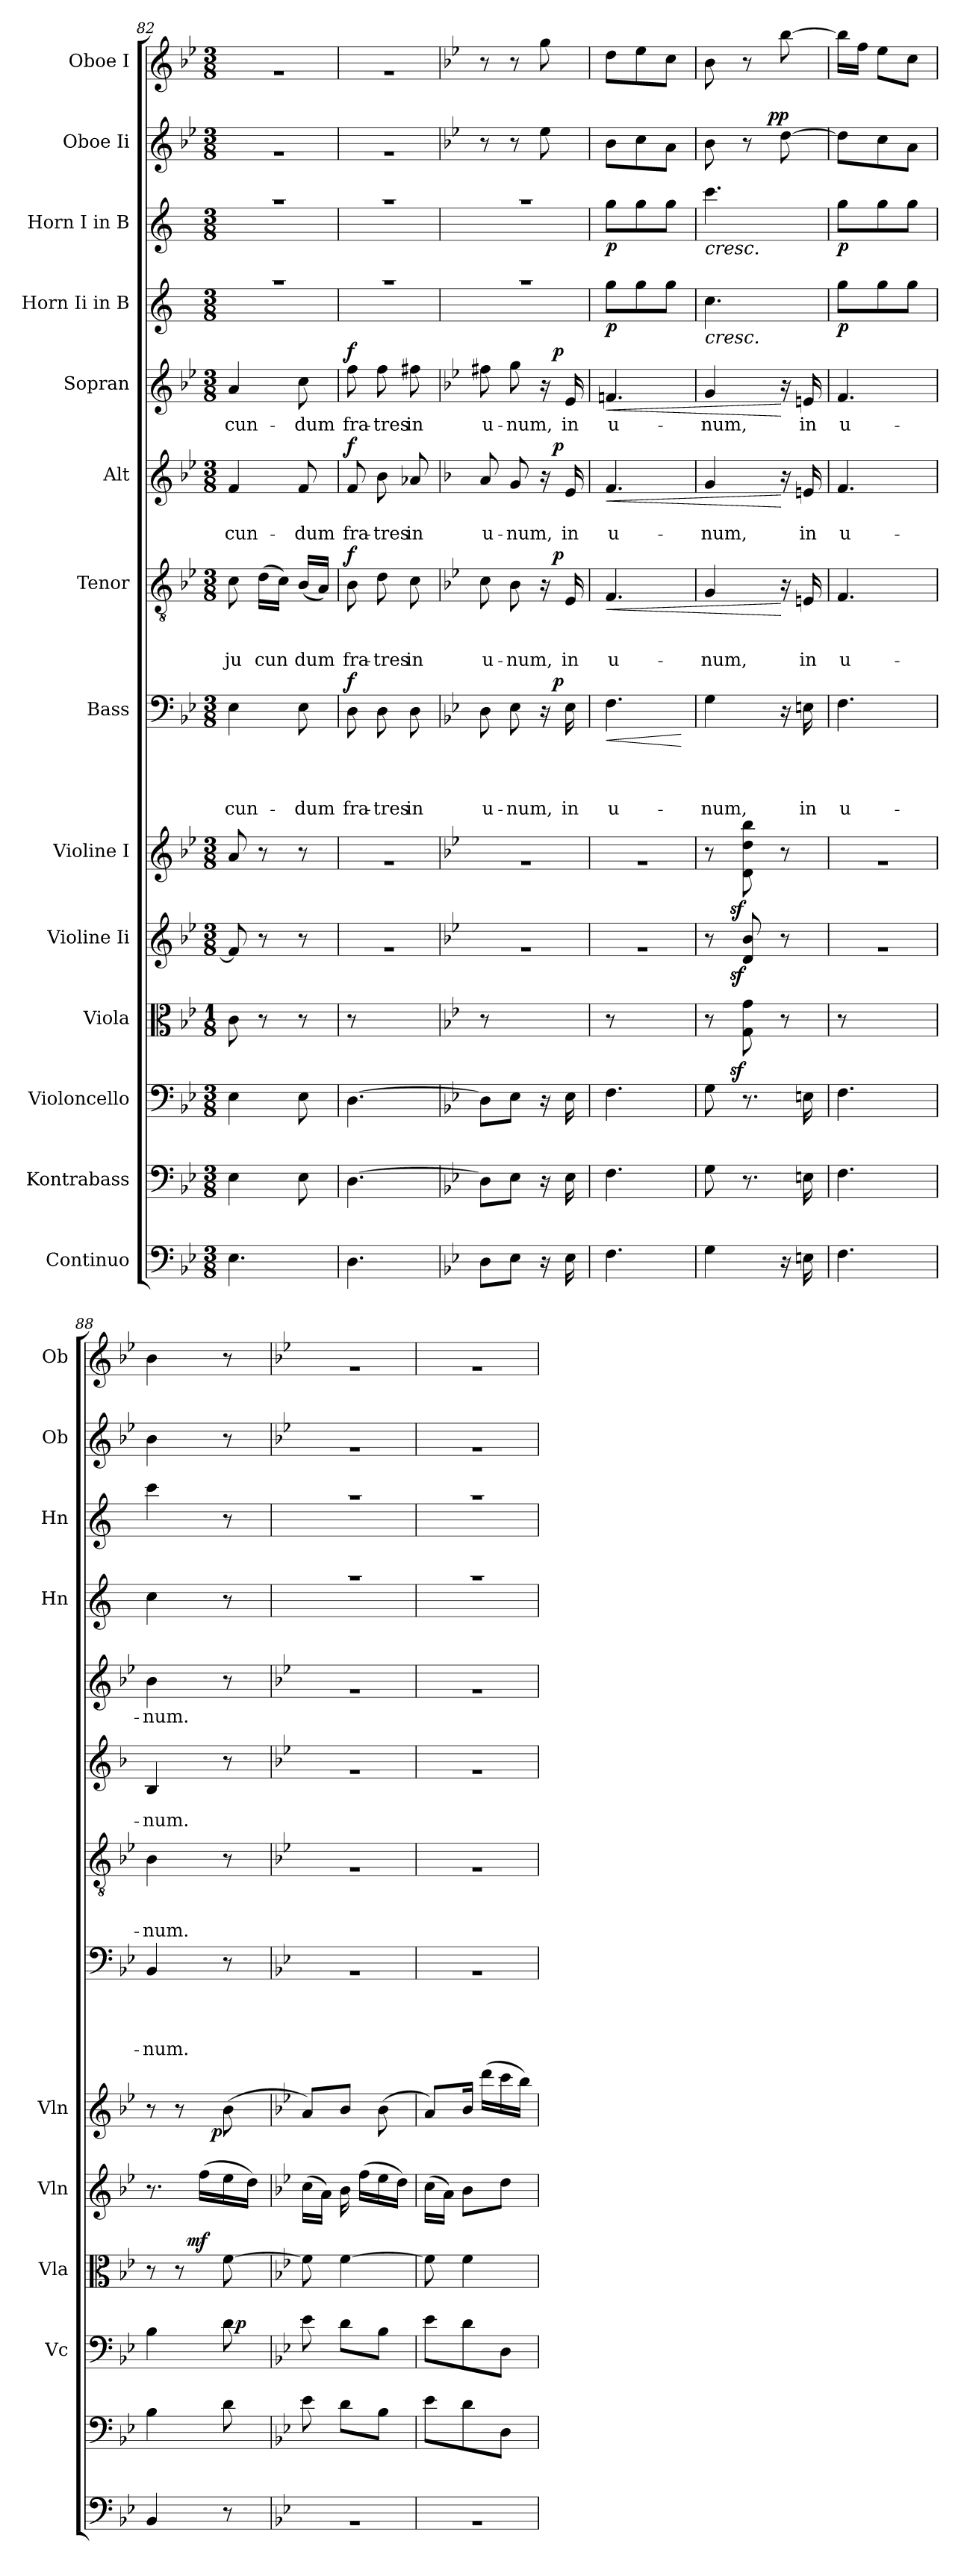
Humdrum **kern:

**kern	**kern	**kern	**dynam	**kern	**dynam	**kern	**dynam	**kern	**dynam	**kern	**text	**text	**text	**text	**dynam	**kern	**text	**text	**text	**dynam	**kern	**text	**text	**dynam	**kern	**text	**dynam	**kern	**dynam	**kern	**dynam	**kern	**dynam	**kern
*part14	*part13	*part12	*part12	*part11	*part11	*part10	*part10	*part9	*part9	*part8	*part8	*part8	*part8	*part8	*part8	*part7	*part7	*part7	*part7	*part7	*part6	*part6	*part6	*part6	*part5	*part5	*part5	*part4	*part4	*part3	*part3	*part2	*part2	*part1
*staff14	*staff13	*staff12	*staff12	*staff11	*staff11	*staff10	*staff10	*staff9	*staff9	*staff8	*staff8	*staff8	*staff8	*staff8	*staff8	*staff7	*staff7	*staff7	*staff7	*staff7	*staff6	*staff6	*staff6	*staff6	*staff5	*staff5	*staff5	*staff4	*staff4	*staff3	*staff3	*staff2	*staff2	*staff1
*I"Continuo	*I"Kontrabass	*I"Violoncello	*	*I"Viola	*	*I"Violine Ii	*	*I"Violine I	*	*I"Bass	*	*	*	*	*	*I"Tenor	*	*	*	*	*I"Alt	*	*	*	*I"Sopran	*	*	*I"Horn Ii in B	*	*I"Horn I in B	*	*I"Oboe Ii	*	*I"Oboe I
*	*	*I'Vc	*	*I'Vla	*	*I'Vln	*	*I'Vln	*	*	*	*	*	*	*	*	*	*	*	*	*	*	*	*	*	*	*	*I'Hn	*	*I'Hn	*	*I'Ob	*	*I'Ob
*clefF4	*clefF4	*clefF4	*	*clefC3	*	*clefG2	*	*clefG2	*	*clefF4	*	*	*	*	*	*clefGv2	*	*	*	*	*clefG2	*	*	*	*clefG2	*	*	*clefG2	*	*clefG2	*	*clefG2	*	*clefG2
*	*	*	*	*ITrd1c2	*	*	*	*	*	*	*	*	*	*	*	*	*	*	*	*	*	*	*	*	*	*	*	*ITrd1c2	*	*ITrd1c2	*	*	*	*
*k[b-e-]	*k[b-e-]	*k[b-e-]	*	*k[b-e-a-d-]	*	*k[b-e-]	*	*k[b-e-]	*	*k[b-e-]	*	*	*	*	*	*k[b-e-]	*	*	*	*	*k[b-e-]	*	*	*	*k[b-e-]	*	*	*k[b-e-]	*	*k[b-e-]	*	*k[b-e-]	*	*k[b-e-]
*B-:	*B-:	*B-:	*	*A-:	*	*B-:	*	*B-:	*	*B-:	*	*	*	*	*	*B-:	*	*	*	*	*B-:	*	*	*	*B-:	*	*	*B-:	*	*B-:	*	*B-:	*	*B-:
*M3/8	*M3/8	*M3/8	*	*M1/8	*	*M3/8	*	*M3/8	*	*M3/8	*	*	*	*	*	*M3/8	*	*	*	*	*M3/8	*	*	*	*M3/8	*	*	*M3/8	*	*M3/8	*	*M3/8	*	*M3/8
=82	=82	=82	=82	=82	=82	=82	=82	=82	=82	=82	=82	=82	=82	=82	=82	=82	=82	=82	=82	=82	=82	=82	=82	=82	=82	=82	=82	=82	=82	=82	=82	=82	=82	=82
!	!	!	!	!	!	!	!	!	!	!	!	!	!	!LO:LY:b	!	!	!	!	!LO:LY:b	!	!	!	!LO:LY:b	!	!	!LO:LY:b	!	!LO:N:vis=1	!	!LO:N:vis=1	!	!LO:N:vis=1	!	!LO:N:vis=1
4.E->\	4E-\	4E-\	.	8B-\	.	8f/]	.	8a/	.	4E-\	.	.	.	-cun-	.	8c\	.	.	ju	.	4f/	.	-cun-	.	4a/	-cun-	.	4.raa	.	4.raa	.	4.ra	.	4.ra
!	!	!	!	!	!	!	!	!	!	!	!	!	!	!	!	!	!	!	!LO:LY:b	!	!	!	!	!	!	!	!	!	!	!	!	!	!	!
.	.	.	.	8r	.	8r	.	8r	.	.	.	.	.	.	.	(>16d\LL	.	.	cun	.	.	.	.	.	.	.	.	.	.	.	.	.	.	.
.	.	.	.	.	.	.	.	.	.	.	.	.	.	.	.	16c\JJ)	.	.	.	.	.	.	.	.	.	.	.	.	.	.	.	.	.	.
!	!	!	!	!	!	!	!	!	!	!	!	!	!	!LO:LY:b	!	!	!	!	!LO:LY:b	!	!	!	!LO:LY:b	!	!	!LO:LY:b	!	!	!	!	!	!	!	!
.	8E-\	8E-\	.	8r	.	8r	.	8r	.	8E-\	.	.	.	-dum	.	(<16B-/LL	.	.	dum	.	8f/	.	-dum	.	8cc\	-dum	.	.	.	.	.	.	.	.
.	.	.	.	.	.	.	.	.	.	.	.	.	.	.	.	16A/JJ)	.	.	.	.	.	.	.	.	.	.	.	.	.	.	.	.	.	.
=83	=83	=83	=83	=83	=83	=83	=83	=83	=83	=83	=83	=83	=83	=83	=83	=83	=83	=83	=83	=83	=83	=83	=83	=83	=83	=83	=83	=83	=83	=83	=83	=83	=83	=83
!	!	!	!	!	!	!LO:N:vis=1	!	!LO:N:vis=1	!	!	!	!	!	!LO:LY:b	!LO:DY:a	!	!	!	!LO:LY:b	!LO:DY:a	!	!	!LO:LY:b	!LO:DY:a	!	!LO:LY:b	!LO:DY:a	!LO:N:vis=1	!	!LO:N:vis=1	!	!LO:N:vis=1	!	!LO:N:vis=1
4.D>\	[>4.D\	[>4.D\	.	8r	.	4.ra	.	4.ra	.	8D\	.	.	.	fra-	f	8B-\	.	.	fra-	f	8f/	.	fra-	f	8ff\	fra-	f	4.raa	.	4.raa	.	4.ra	.	4.ra
!	!	!	!	!	!	!	!	!	!	!	!	!	!	!LO:LY:b	!	!	!	!	!LO:LY:b	!	!	!	!LO:LY:b	!	!	!LO:LY:b	!	!	!	!	!	!	!	!
.	.	.	.	4ryy	.	.	.	.	.	8D\	.	.	.	-tres	.	8d\	.	.	-tres	.	8b-\	.	-tres	.	8ff\	-tres	.	.	.	.	.	.	.	.
!	!	!	!	!	!	!	!	!	!	!	!	!	!	!LO:LY:b	!	!	!	!	!LO:LY:b	!	!	!	!LO:LY:b	!	!	!LO:LY:b	!	!	!	!	!	!	!	!
.	.	.	.	.	.	.	.	.	.	8D\	.	.	.	in	.	8c\	.	.	in	.	8a-X/	.	in	.	8ff#X\	in	.	.	.	.	.	.	.	.
=84	=84	=84	=84	=84	=84	=84	=84	=84	=84	=84	=84	=84	=84	=84	=84	=84	=84	=84	=84	=84	=84	=84	=84	=84	=84	=84	=84	=84	=84	=84	=84	=84	=84	=84
*	*	*	*	*	*	*	*	*	*	*	*	*	*	*	*	*	*	*	*	*	*k[b-]	*	*	*	*	*	*	*	*	*	*	*	*	*
*	*	*	*	*	*	*	*	*	*	*	*	*	*	*	*	*	*	*	*	*	*F:	*	*	*	*	*	*	*	*	*	*	*	*	*
!	!	!	!	!	!	!LO:N:vis=1	!	!LO:N:vis=1	!	!	!	!	!	!LO:LY:b	!	!	!	!	!LO:LY:b	!	!	!	!LO:LY:b	!	!	!LO:LY:b	!	!LO:N:vis=1	!	!LO:N:vis=1	!	!	!	!
*	*	*	*	*	*	*	*	*	*	*^	*	*	*	*	*	*^	*	*	*	*	*^	*	*	*	*^	*	*	*	*	*	*	*	*	*
8D\L	8D\L]	8D\L]	.	8r	.	4.ra	.	4.ra	.	8D\	4ryy	.	.	.	u-	.	8c\	4ryy	.	.	u-	.	8a/	4ryy	.	u-	.	8ff#X\	4ryy	u-	.	4.raa	.	4.raa	.	8r	.	8r
!	!	!	!	!	!	!	!	!	!	!	!	!	!	!	!LO:LY:b	!	!	!	!	!	!LO:LY:b	!	!	!	!	!LO:LY:b	!	!	!	!LO:LY:b	!	!	!	!	!	!	!	!
8E-\J	8E-\J	8E-\J	.	4ryy	.	.	.	.	.	8E-\	.	.	.	.	-num,	.	8B-\	.	.	.	-num,	.	8g/	.	.	-num,	.	8gg\	.	-num,	.	.	.	.	.	8r	.	8r
16rC	16rC	16rC	.	.	.	.	.	.	.	16rC	32ryy	.	.	.	.	.	16rA	32ryy	.	.	.	.	16ra	32ryy	.	.	.	16ra	32ryy	.	.	.	.	.	.	8ee-\	.	8gg\
!	!	!	!	!	!	!	!	!	!	!	!	!	!	!	!	!LO:DY:a	!	!	!	!	!	!LO:DY:a	!	!	!	!	!LO:DY:a	!	!	!	!LO:DY:a	!	!	!	!	!	!	!
.	.	.	.	.	.	.	.	.	.	.	16.ryy	.	.	.	.	p	.	16.ryy	.	.	.	p	.	16.ryy	.	.	p	.	16.ryy	.	p	.	.	.	.	.	.	.
!	!	!	!	!	!	!	!	!	!	!	!	!	!	!	!LO:LY:b	!	!	!	!	!	!LO:LY:b	!	!	!	!	!LO:LY:b	!	!	!	!LO:LY:b	!	!	!	!	!	!	!	!
16E-\	16E-\	16E-\	.	.	.	.	.	.	.	16E-\	.	.	.	.	in	.	16E-/	.	.	.	in	.	16e/	.	.	in	.	16e-/	.	in	.	.	.	.	.	.	.	.
=85	=85	=85	=85	=85	=85	=85	=85	=85	=85	=85	=85	=85	=85	=85	=85	=85	=85	=85	=85	=85	=85	=85	=85	=85	=85	=85	=85	=85	=85	=85	=85	=85	=85	=85	=85	=85	=85	=85
!	!	!	!	!	!	!LO:N:vis=1	!	!LO:N:vis=1	!	!	!	!	!	!	!LO:LY:b	!LO:HP:b	!	!	!	!	!LO:LY:b	!LO:HP:b	!	!	!	!LO:LY:b	!LO:HP:b	!	!	!LO:LY:b	!LO:HP:b	!	!LO:DY:b	!	!LO:DY:b	!	!	!
*	*	*	*	*	*	*	*	*	*	*v	*v	*	*	*	*	*	*	*	*	*	*	*	*v	*v	*	*	*	*v	*v	*	*	*	*	*	*	*	*	*
*	*	*	*	*	*	*	*	*	*	*	*	*	*	*	*	*v	*v	*	*	*	*	*	*	*	*	*	*	*	*	*	*	*	*	*	*
4.F\	4.F\	4.F\	.	8r	.	4.ra	.	4.ra	.	4.F\	.	.	.	u-	<	4.F/	.	.	u-	<	4.f/	.	u-	<	4.fn/	u-	<	8ff\L	p	8ff\L	p	8b-\L	.	8dd\L
.	.	.	.	4ryy	.	.	.	.	.	.	.	.	.	.	.	.	.	.	.	.	.	.	.	.	.	.	.	8ff\	.	8ff\	.	8cc\	.	8ee-\
.	.	.	.	.	.	.	.	.	.	.	.	.	.	.	.	.	.	.	.	.	.	.	.	.	.	.	.	8ff\J	.	8ff\J	.	8a\J	.	8cc\J
.	.	.	.	.	.	.	.	.	.	.	.	.	.	.	[	.	.	.	.	.	.	.	.	.	.	.	.	.	.	.	.	.	.	.
=86	=86	=86	=86	=86	=86	=86	=86	=86	=86	=86	=86	=86	=86	=86	=86	=86	=86	=86	=86	=86	=86	=86	=86	=86	=86	=86	=86	=86	=86	=86	=86	=86	=86	=86
!	!	!	!	!	!	!	!	!	!	!	!	!	!	!LO:LY:b	!	!	!	!	!LO:LY:b	!	!	!	!LO:LY:b	!	!	!LO:LY:b	!	!	!LO:HP:b	!	!LO:HP:b	!	!	!
*	*	*^	*	*	*	*^	*	*^	*	*	*	*	*	*	*	*	*	*	*	*	*	*	*	*	*	*	*	*	*	*	*	*^	*	*
4G\	8G\	8G\	16.ryy	.	8r	.	8r	16.ryy	.	8r	16.ryy	.	4G\	.	.	.	-num,	.	4G/	.	.	-num,	.	4g/	.	-num,	.	4g/	-num,	.	4.b-\	<	4.bb-\	<	8b-\	8..ryy	.	8b-\
!	!	!	!	!LO:DY:a	!	!	!	!	!LO:DY:b	!	!	!LO:DY:b	!	!	!	!	!	!	!	!	!	!	!	!	!	!	!	!	!	!	!	!	!	!	!	!	!	!
.	.	.	4ryy	sf	.	.	.	4ryy	sf	.	4ryy	sf	.	.	.	.	.	.	.	.	.	.	.	.	.	.	.	.	.	.	.	.	.	.	.	.	.	.
.	8.r	8.r	.	.	8F\ 8f\	.	8d/ 8b-/	.	.	8d\ 8dd\ 8bb-\	.	.	.	.	.	.	.	.	.	.	.	.	.	.	.	.	.	.	.	.	.	.	.	.	8r	.	.	8r
!	!	!	!	!	!	!	!	!	!	!	!	!	!	!	!	!	!	!	!	!	!	!	!	!	!	!	!	!	!	!	!	!	!	!	!	!	!LO:DY:a	!
!	!	!	!	!	!	!	!	!	!	!	!	!	!	!	!	!	!	!	!	!	!	!	!	!	!	!	!	!	!	!	!	!	!	!	!	!	!LO:DY:n=1:b	!
.	.	.	.	.	.	.	.	.	.	.	.	.	.	.	.	.	.	.	.	.	.	.	.	.	.	.	.	.	.	.	.	.	.	.	.	8ryy	p p	.
16rC	.	.	.	.	8r	.	8r	.	.	8r	.	.	16rC	.	.	.	.	.	16rA	.	.	.	[	16ra	.	.	[	16ra	.	[	.	.	.	.	[>8dd\	.	.	[>8bb-\
!	!	!	!	!	!	!	!	!	!	!	!	!	!	!	!	!	!LO:LY:b	!	!	!	!	!LO:LY:b	!	!	!	!LO:LY:b	!	!	!LO:LY:b	!	!	!	!	!	!	!	!	!
16En\	16En\	16En\	.	.	.	.	.	.	.	.	.	.	16En\	.	.	.	in	.	16En/	.	.	in	.	16en/	.	in	.	16en/	in	.	.	.	.	.	.	.	.	.
.	.	.	32ryy	.	.	.	.	32ryy	.	.	32ryy	.	.	.	.	.	.	.	.	.	.	.	.	.	.	.	.	.	.	.	.	.	.	.	.	32ryy	.	.
=87	=87	=87	=87	=87	=87	=87	=87	=87	=87	=87	=87	=87	=87	=87	=87	=87	=87	=87	=87	=87	=87	=87	=87	=87	=87	=87	=87	=87	=87	=87	=87	=87	=87	=87	=87	=87	=87	=87
!	!	!	!	!	!	!	!LO:N:vis=1	!	!	!LO:N:vis=1	!	!	!	!	!	!	!LO:LY:b	!	!	!	!	!LO:LY:b	!	!	!	!LO:LY:b	!	!	!LO:LY:b	!	!	!LO:DY:b	!	!LO:DY:b	!	!	!	!
*	*	*	*	*	*	*	*v	*v	*	*	*	*	*	*	*	*	*	*	*	*	*	*	*	*	*	*	*	*	*	*	*	*	*	*	*v	*v	*	*
*	*	*v	*v	*	*	*	*	*	*v	*v	*	*	*	*	*	*	*	*	*	*	*	*	*	*	*	*	*	*	*	*	*	*	*	*	*	*
4.F\	4.F\	4.F\	.	8r	.	4.ra	.	4.ra	.	4.F\	.	.	.	u-	.	4.F/	.	.	u-	.	4.f/	.	u-	.	4.f/	u-	.	8ff\L	p	8ff\L	p	8dd\L]	.	16bb-\LL]
.	.	.	.	.	.	.	.	.	.	.	.	.	.	.	.	.	.	.	.	.	.	.	.	.	.	.	.	.	.	.	.	.	.	16ff\JJ
.	.	.	.	4ryy	.	.	.	.	.	.	.	.	.	.	.	.	.	.	.	.	.	.	.	.	.	.	.	8ff\	[	8ff\	[	8cc\	.	8ee-\L
.	.	.	.	.	.	.	.	.	.	.	.	.	.	.	.	.	.	.	.	.	.	.	.	.	.	.	.	8ff\J	.	8ff\J	.	8a\J	.	8cc\J
=88	=88	=88	=88	=88	=88	=88	=88	=88	=88	=88	=88	=88	=88	=88	=88	=88	=88	=88	=88	=88	=88	=88	=88	=88	=88	=88	=88	=88	=88	=88	=88	=88	=88	=88
!	!	!	!	!	!	!	!	!	!	!	!	!	!	!LO:LY:b	!	!	!	!	!LO:LY:b	!	!	!	!LO:LY:b	!	!	!LO:LY:b	!	!	!	!	!	!	!	!
*	*	*^	*	*^	*	*	*	*^	*	*	*	*	*	*	*	*	*	*	*	*	*	*	*	*	*	*	*	*	*	*	*	*	*	*
4BB-/	4B-\	4B-\	4ryy	.	8r	8ryy	.	8.r	.	8r	8..ryy	.	4BB-/	.	.	.	-num.	.	4B-\	.	.	-num.	.	4B-/	.	-num.	.	4b-\	-num.	.	4b-\	.	4bb-\	.	4b-\	.	4b-\
.	.	.	.	.	8r	32ryy	.	.	.	8r	.	.	.	.	.	.	.	.	.	.	.	.	.	.	.	.	.	.	.	.	.	.	.	.	.	.	.
!	!	!	!	!	!	!	!LO:DY:a	!	!	!	!	!	!	!	!	!	!	!	!	!	!	!	!	!	!	!	!	!	!	!	!	!	!	!	!	!	!
.	.	.	.	.	.	8..ryy	mf	.	.	.	.	.	.	.	.	.	.	.	.	.	.	.	.	.	.	.	.	.	.	.	.	.	.	.	.	.	.
.	.	.	.	.	.	.	.	(>16ff\LL	.	.	.	.	.	.	.	.	.	.	.	.	.	.	.	.	.	.	.	.	.	.	.	.	.	.	.	.	.
!	!	!	!	!	!	!	!	!	!	!	!	!LO:DY:b	!	!	!	!	!	!	!	!	!	!	!	!	!	!	!	!	!	!	!	!	!	!	!	!	!
.	.	.	.	.	.	.	.	.	.	.	8ryy	p	.	.	.	.	.	.	.	.	.	.	.	.	.	.	.	.	.	.	.	.	.	.	.	.	.
8r	8d\	8d\	32ryy	.	[>8e-\	.	.	16ee-\	.	(>8b-\	.	.	8r	.	.	.	.	.	8r	.	.	.	.	8r	.	.	.	8r	.	.	8r	.	8r	.	8r	.	8r
!	!	!	!	!LO:DY:a	!	!	!	!	!	!	!	!	!	!	!	!	!	!	!	!	!	!	!	!	!	!	!	!	!	!	!	!	!	!	!	!	!
.	.	.	16.ryy	p	.	.	.	.	.	.	.	.	.	.	.	.	.	.	.	.	.	.	.	.	.	.	.	.	.	.	.	.	.	.	.	.	.
.	.	.	.	.	.	.	.	16dd\JJ)	.	.	.	.	.	.	.	.	.	.	.	.	.	.	.	.	.	.	.	.	.	.	.	.	.	.	.	.	.
.	.	.	.	.	.	.	.	.	.	.	32ryy	.	.	.	.	.	.	.	.	.	.	.	.	.	.	.	.	.	.	.	.	.	.	.	.	.	.
*	*	*v	*v	*	*	*	*	*	*	*v	*v	*	*	*	*	*	*	*	*	*	*	*	*	*	*	*	*	*	*	*	*	*	*	*	*	*	*
*	*	*	*	*v	*v	*	*	*	*	*	*	*	*	*	*	*	*	*	*	*	*	*	*	*	*	*	*	*	*	*	*	*	*	*	*
!!LO:PB:g=z
=89	=89	=89	=89	=89	=89	=89	=89	=89	=89	=89	=89	=89	=89	=89	=89	=89	=89	=89	=89	=89	=89	=89	=89	=89	=89	=89	=89	=89	=89	=89	=89	=89	=89	=89
*	*	*	*	*	*	*	*	*	*	*	*	*	*	*	*	*	*	*	*	*	*k[b-e-]	*	*	*	*	*	*	*	*	*	*	*	*	*
*	*	*	*	*	*	*	*	*	*	*	*	*	*	*	*	*	*	*	*	*	*B-:	*	*	*	*	*	*	*	*	*	*	*	*	*
*	*	*^	*	*^	*	*	*	*^	*	*	*	*	*	*	*	*	*	*	*	*	*	*	*	*	*	*	*	*	*	*	*	*	*	*
!LO:N:vis=1	!	!	!	!	!	!	!	!	!	!	!	!	!LO:N:vis=1	!	!	!	!	!	!LO:N:vis=1	!	!	!	!	!LO:N:vis=1	!	!	!	!LO:N:vis=1	!	!	!LO:N:vis=1	!	!LO:N:vis=1	!	!LO:N:vis=1	!	!LO:N:vis=1
*	*	*v	*v	*	*	*	*	*	*	*v	*v	*	*	*	*	*	*	*	*	*	*	*	*	*	*	*	*	*	*	*	*	*	*	*	*	*	*
*	*	*	*	*v	*v	*	*	*	*	*	*	*	*	*	*	*	*	*	*	*	*	*	*	*	*	*	*	*	*	*	*	*	*	*	*
4.rC	8e-\	8e-\	.	8e-\]	.	(>16cc\LL	.	8a/L)	.	4.rC	.	.	.	.	.	4.rA	.	.	.	.	4.ra	.	.	.	4.ra	.	.	4.raa	.	4.raa	.	4.ra	.	4.ra
.	.	.	.	.	.	16a\JJ)	.	.	.	.	.	.	.	.	.	.	.	.	.	.	.	.	.	.	.	.	.	.	.	.	.	.	.	.
.	8d\L	8d\L	.	[>4e-\	.	16b-\	.	8b-/J	.	.	.	.	.	.	.	.	.	.	.	.	.	.	.	.	.	.	.	.	.	.	.	.	.	.
.	.	.	.	.	.	(>16ff\LL	.	.	.	.	.	.	.	.	.	.	.	.	.	.	.	.	.	.	.	.	.	.	.	.	.	.	.	.
.	8B-\J	8B-\J	.	.	.	16ee-\	.	(>8b-\	.	.	.	.	.	.	.	.	.	.	.	.	.	.	.	.	.	.	.	.	.	.	.	.	.	.
.	.	.	.	.	.	16dd\JJ)	.	.	.	.	.	.	.	.	.	.	.	.	.	.	.	.	.	.	.	.	.	.	.	.	.	.	.	.
=90	=90	=90	=90	=90	=90	=90	=90	=90	=90	=90	=90	=90	=90	=90	=90	=90	=90	=90	=90	=90	=90	=90	=90	=90	=90	=90	=90	=90	=90	=90	=90	=90	=90	=90
!LO:N:vis=1	!	!	!	!	!	!	!	!	!	!LO:N:vis=1	!	!	!	!	!	!LO:N:vis=1	!	!	!	!	!LO:N:vis=1	!	!	!	!LO:N:vis=1	!	!	!LO:N:vis=1	!	!LO:N:vis=1	!	!LO:N:vis=1	!	!LO:N:vis=1
4.rC	8e-\L	8e-\L	.	8e-\]	.	(>16cc\LL	.	8a/L)	.	4.rC	.	.	.	.	.	4.rA	.	.	.	.	4.ra	.	.	.	4.ra	.	.	4.raa	.	4.raa	.	4.ra	.	4.ra
.	.	.	.	.	.	16a\JJ)	.	.	.	.	.	.	.	.	.	.	.	.	.	.	.	.	.	.	.	.	.	.	.	.	.	.	.	.
.	8d\	8d\	.	4e-\	.	8b-\L	.	16b-/Jk	.	.	.	.	.	.	.	.	.	.	.	.	.	.	.	.	.	.	.	.	.	.	.	.	.	.
.	.	.	.	.	.	.	.	(>16ddd\LL	.	.	.	.	.	.	.	.	.	.	.	.	.	.	.	.	.	.	.	.	.	.	.	.	.	.
.	8D\J	8D\J	.	.	.	8dd\J	.	16ccc\	.	.	.	.	.	.	.	.	.	.	.	.	.	.	.	.	.	.	.	.	.	.	.	.	.	.
.	.	.	.	.	.	.	.	16bb-\JJ)	.	.	.	.	.	.	.	.	.	.	.	.	.	.	.	.	.	.	.	.	.	.	.	.	.	.
=	=	=	=	=	=	=	=	=	=	=	=	=	=	=	=	=	=	=	=	=	=	=	=	=	=	=	=	=	=	=	=	=	=	=
*-	*-	*-	*-	*-	*-	*-	*-	*-	*-	*-	*-	*-	*-	*-	*-	*-	*-	*-	*-	*-	*-	*-	*-	*-	*-	*-	*-	*-	*-	*-	*-	*-	*-	*-
